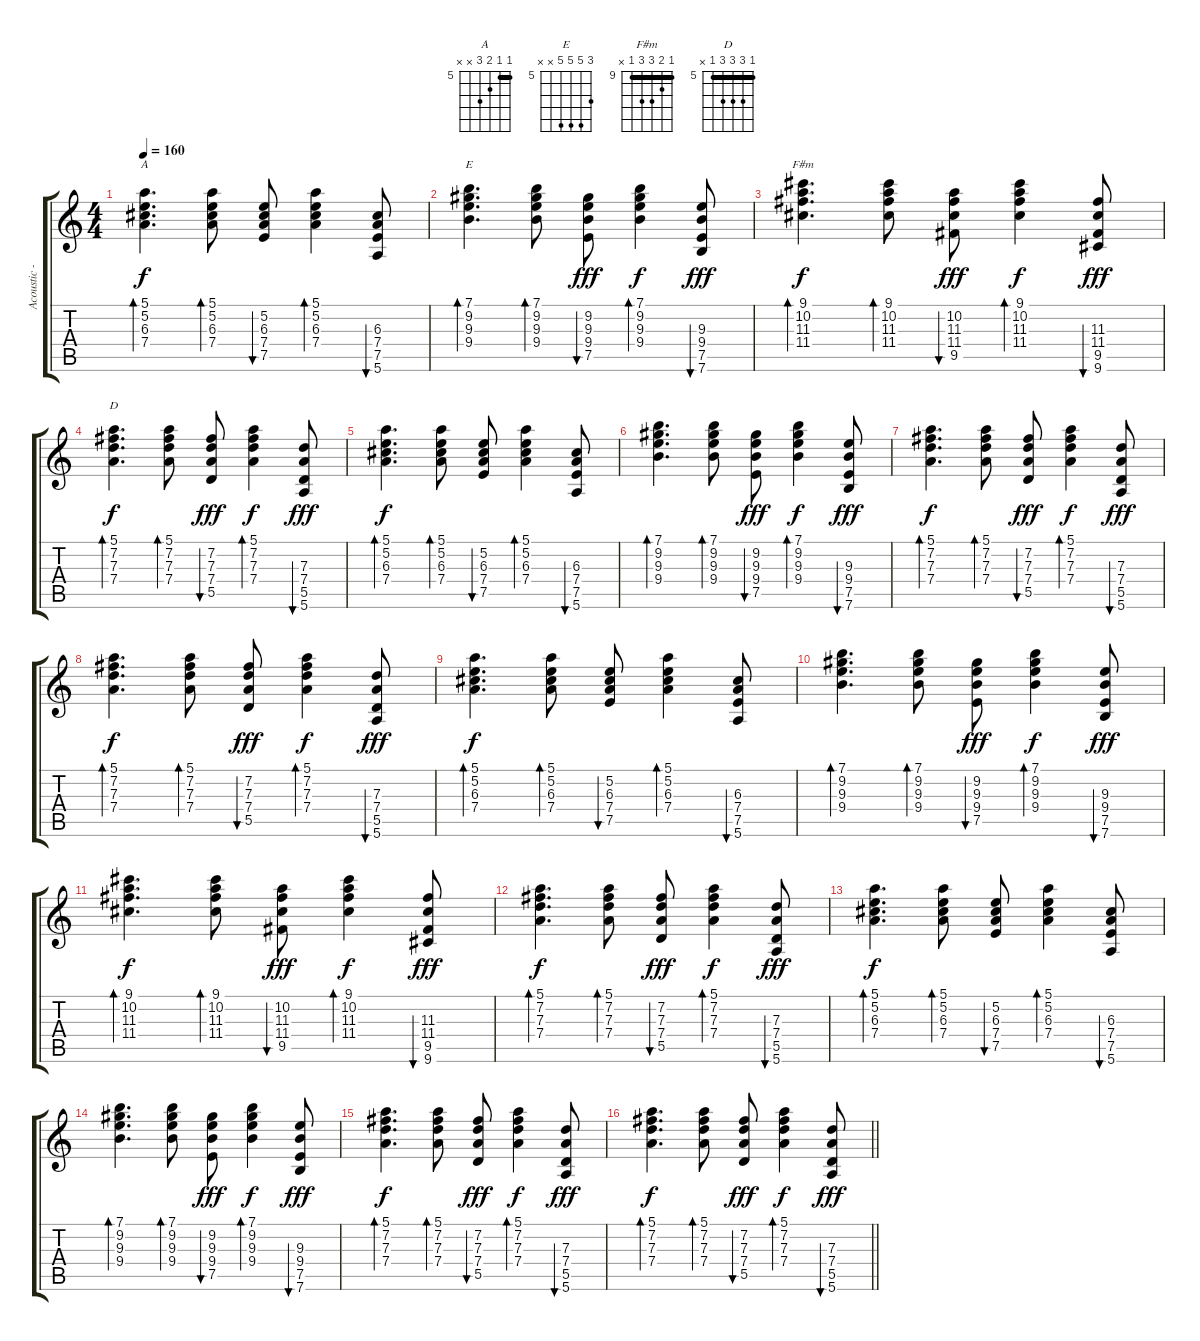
\track ("Acoustic - Bells" "Acoustic -") {instrument acousticguitarsteel}
\staff {score tabs}
\tuning (E4 B3 G3 D3 A2 E2) {hide}
\chord ("A" 5 5 6 7 x x) {firstfret 5 barre 5}
\chord ("E" 7 9 9 9 x x) {firstfret 5}
\chord ("F#m" 9 10 11 11 9 x) {firstfret 9 barre 9}
\chord ("D" 5 7 7 7 5 x) {firstfret 5 barre 5}
\ts (4 4)
\tempo 160
\clef g2
\ks c
(5.1 5.2 6.3 7.4).4{d bd 240 ch "A" dy f volume 4 instrument acousticguitarsteel} (5.1 5.2 6.3 7.4).8{bd 240} (5.2 6.3 7.4 7.5).8{bu 240} (5.1 5.2 6.3 7.4).4{bd 240} (6.3 7.4 7.5 5.6).8{bu 240} |
(7.1 9.2 9.3 9.4).4{d bd 240 ch "E"} (7.1 9.2 9.3 9.4).8{bd 240} (9.2 9.3 9.4 7.5).8{bu 240 dy fff} (7.1 9.2 9.3 9.4).4{bd 240 dy f} (9.3 9.4 7.5 7.6).8{bu 240 dy fff} |
(9.1 10.2 11.3 11.4).4{d bd 240 ch "F#m" dy f} (9.1 10.2 11.3 11.4).8{bd 240} (10.2 11.3 11.4 9.5).8{bu 240 dy fff} (9.1 10.2 11.3 11.4).4{bd 240 dy f} (11.3 11.4 9.5 9.6).8{bu 240 dy fff} |
(5.1 7.2 7.3 7.4).4{d bd 240 ch "D" dy f} (5.1 7.2 7.3 7.4).8{bd 240} (7.2 7.3 7.4 5.5).8{bu 240 dy fff} (5.1 7.2 7.3 7.4).4{bd 240 dy f} (7.3 7.4 5.5 5.6).8{bu 240 dy fff} |
(5.1 5.2 6.3 7.4).4{d bd 240 dy f} (5.1 5.2 6.3 7.4).8{bd 240} (5.2 6.3 7.4 7.5).8{bu 240} (5.1 5.2 6.3 7.4).4{bd 240} (6.3 7.4 7.5 5.6).8{bu 240} |
(7.1 9.2 9.3 9.4).4{d bd 240} (7.1 9.2 9.3 9.4).8{bd 240} (9.2 9.3 9.4 7.5).8{bu 240 dy fff} (7.1 9.2 9.3 9.4).4{bd 240 dy f} (9.3 9.4 7.5 7.6).8{bu 240 dy fff} |
(5.1 7.2 7.3 7.4).4{d bd 240 dy f} (5.1 7.2 7.3 7.4).8{bd 240} (7.2 7.3 7.4 5.5).8{bu 240 dy fff} (5.1 7.2 7.3 7.4).4{bd 240 dy f} (7.3 7.4 5.5 5.6).8{bu 240 dy fff} |
(5.1 7.2 7.3 7.4).4{d bd 240 dy f} (5.1 7.2 7.3 7.4).8{bd 240} (7.2 7.3 7.4 5.5).8{bu 240 dy fff} (5.1 7.2 7.3 7.4).4{bd 240 dy f} (7.3 7.4 5.5 5.6).8{bu 240 dy fff} |
(5.1 5.2 6.3 7.4).4{d bd 240 dy f} (5.1 5.2 6.3 7.4).8{bd 240} (5.2 6.3 7.4 7.5).8{bu 240} (5.1 5.2 6.3 7.4).4{bd 240} (6.3 7.4 7.5 5.6).8{bu 240} |
(7.1 9.2 9.3 9.4).4{d bd 240} (7.1 9.2 9.3 9.4).8{bd 240} (9.2 9.3 9.4 7.5).8{bu 240 dy fff} (7.1 9.2 9.3 9.4).4{bd 240 dy f} (9.3 9.4 7.5 7.6).8{bu 240 dy fff} |
(9.1 10.2 11.3 11.4).4{d bd 240 dy f} (9.1 10.2 11.3 11.4).8{bd 240} (10.2 11.3 11.4 9.5).8{bu 240 dy fff} (9.1 10.2 11.3 11.4).4{bd 240 dy f} (11.3 11.4 9.5 9.6).8{bu 240 dy fff} |
(5.1 7.2 7.3 7.4).4{d bd 240 dy f} (5.1 7.2 7.3 7.4).8{bd 240} (7.2 7.3 7.4 5.5).8{bu 240 dy fff} (5.1 7.2 7.3 7.4).4{bd 240 dy f} (7.3 7.4 5.5 5.6).8{bu 240 dy fff} |
(5.1 5.2 6.3 7.4).4{d bd 240 dy f} (5.1 5.2 6.3 7.4).8{bd 240} (5.2 6.3 7.4 7.5).8{bu 240} (5.1 5.2 6.3 7.4).4{bd 240} (6.3 7.4 7.5 5.6).8{bu 240} |
(7.1 9.2 9.3 9.4).4{d bd 240} (7.1 9.2 9.3 9.4).8{bd 240} (9.2 9.3 9.4 7.5).8{bu 240 dy fff} (7.1 9.2 9.3 9.4).4{bd 240 dy f} (9.3 9.4 7.5 7.6).8{bu 240 dy fff} |
(5.1 7.2 7.3 7.4).4{d bd 240 dy f} (5.1 7.2 7.3 7.4).8{bd 240} (7.2 7.3 7.4 5.5).8{bu 240 dy fff} (5.1 7.2 7.3 7.4).4{bd 240 dy f} (7.3 7.4 5.5 5.6).8{bu 240 dy fff} |
\barLineRight lightlight
(5.1 7.2 7.3 7.4).4{d bd 240 dy f} (5.1 7.2 7.3 7.4).8{bd 240} (7.2 7.3 7.4 5.5).8{bu 240 dy fff} (5.1 7.2 7.3 7.4).4{bd 240 dy f} (7.3 7.4 5.5 5.6).8{bu 240 dy fff}
